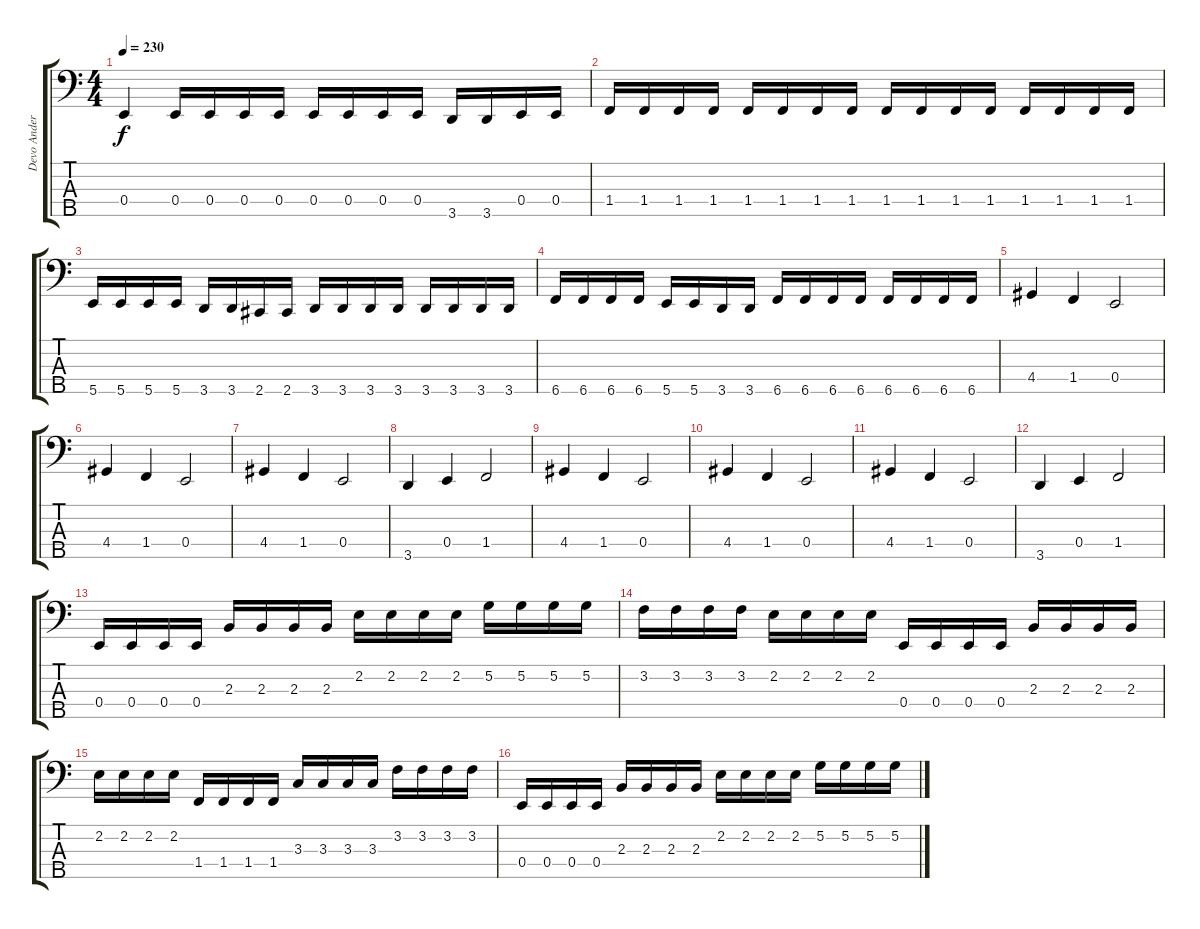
\track ("Devo Andersson" "Devo Ander") {instrument acousticguitarnylon}
\staff {score tabs}
\tuning (G2 D2 A1 E1 B0) {hide}
\ts (4 4)
\tempo 230
\clef f4
\ks c
0.4.4{dy f} 0.4.16 0.4.16 0.4.16 0.4.16 0.4.16 0.4.16 0.4.16 0.4.16 3.5.16 3.5.16 0.4.16 0.4.16 |
1.4.16 1.4.16 1.4.16 1.4.16 1.4.16 1.4.16 1.4.16 1.4.16 1.4.16 1.4.16 1.4.16 1.4.16 1.4.16 1.4.16 1.4.16 1.4.16 |
5.5.16 5.5.16 5.5.16 5.5.16 3.5.16 3.5.16 2.5.16 2.5.16 3.5.16 3.5.16 3.5.16 3.5.16 3.5.16 3.5.16 3.5.16 3.5.16 |
6.5.16 6.5.16 6.5.16 6.5.16 5.5.16 5.5.16 3.5.16 3.5.16 6.5.16 6.5.16 6.5.16 6.5.16 6.5.16 6.5.16 6.5.16 6.5.16 |
4.4.4 1.4.4 0.4.2 |
4.4.4 1.4.4 0.4.2 |
4.4.4 1.4.4 0.4.2 |
3.5.4 0.4.4 1.4.2 |
4.4.4 1.4.4 0.4.2 |
4.4.4 1.4.4 0.4.2 |
4.4.4 1.4.4 0.4.2 |
3.5.4 0.4.4 1.4.2 |
0.4.16 0.4.16 0.4.16 0.4.16 2.3.16 2.3.16 2.3.16 2.3.16 2.2.16 2.2.16 2.2.16 2.2.16 5.2.16 5.2.16 5.2.16 5.2.16 |
3.2.16 3.2.16 3.2.16 3.2.16 2.2.16 2.2.16 2.2.16 2.2.16 0.4.16 0.4.16 0.4.16 0.4.16 2.3.16 2.3.16 2.3.16 2.3.16 |
2.2.16 2.2.16 2.2.16 2.2.16 1.4.16 1.4.16 1.4.16 1.4.16 3.3.16 3.3.16 3.3.16 3.3.16 3.2.16 3.2.16 3.2.16 3.2.16 |
0.4.16 0.4.16 0.4.16 0.4.16 2.3.16 2.3.16 2.3.16 2.3.16 2.2.16 2.2.16 2.2.16 2.2.16 5.2.16 5.2.16 5.2.16 5.2.16
